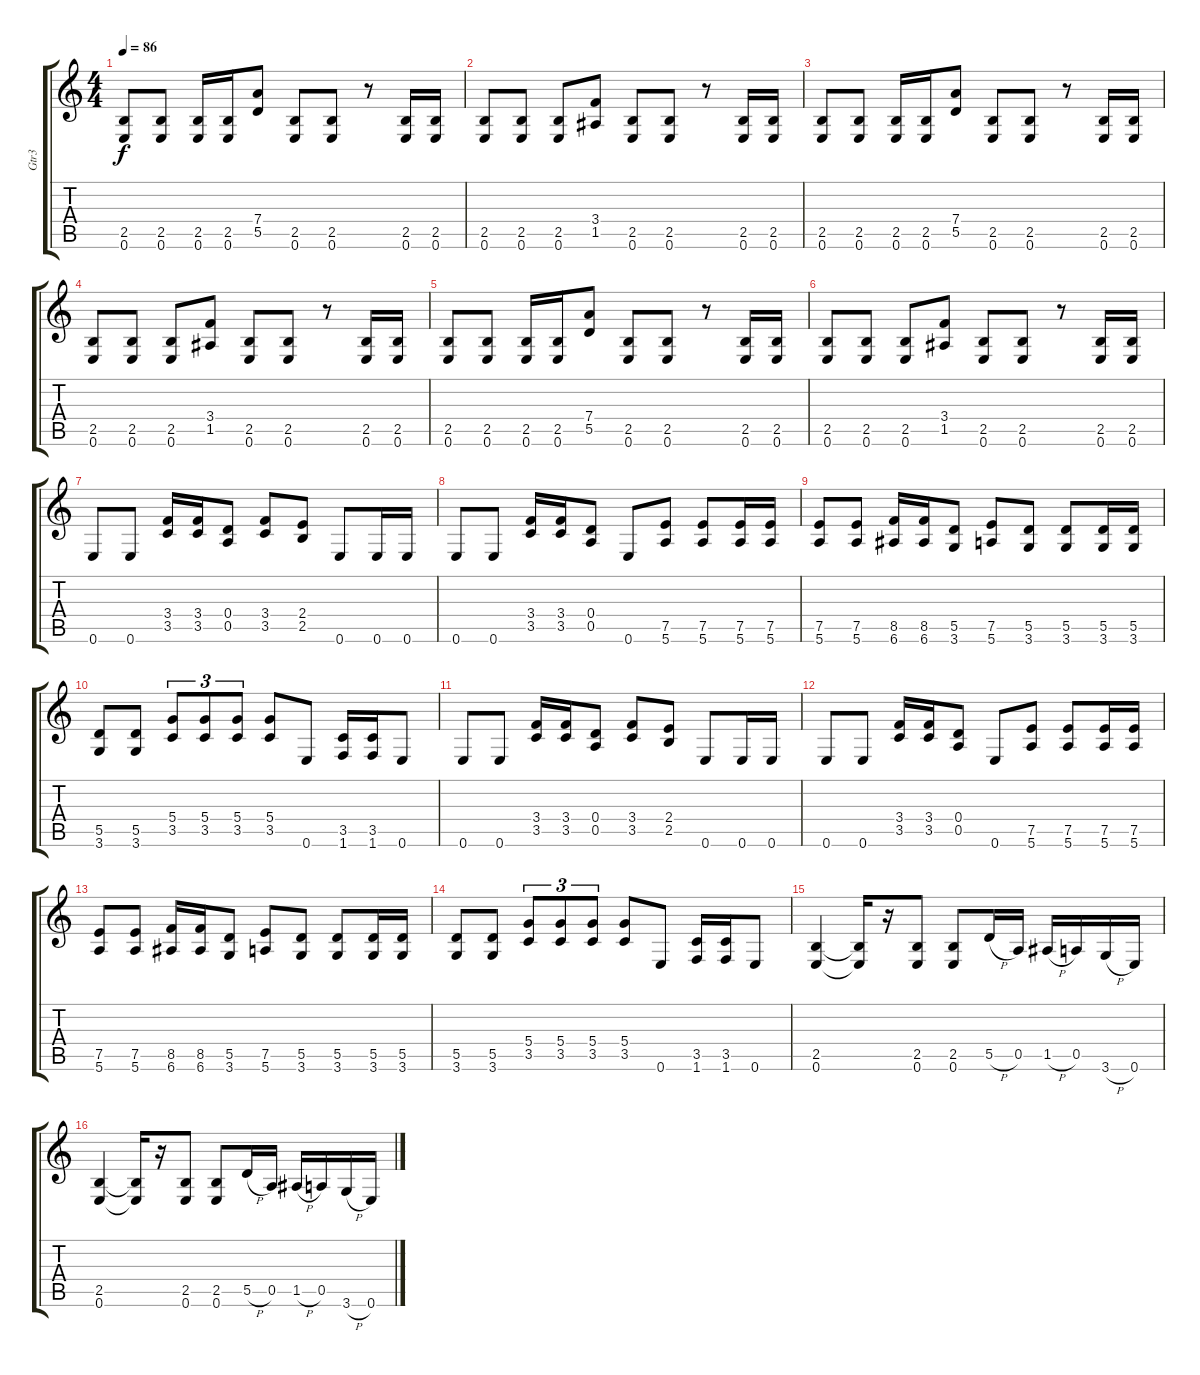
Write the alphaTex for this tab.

\track ("Gtr3" "Gtr3") {instrument distortionguitar}
\staff {score tabs}
\tuning (E4 B3 G3 D3 A2 E2) {hide}
\ts (4 4)
\tempo 86
\clef g2
\ks c
(2.5 0.6).8{dy f} (2.5 0.6).8 (2.5 0.6).16 (2.5 0.6).16 (7.4 5.5).8 (2.5 0.6).8 (2.5 0.6).8 r.8 (2.5 0.6).16 (2.5 0.6).16 |
(2.5 0.6).8 (2.5 0.6).8 (2.5 0.6).8 (3.4 1.5).8 (2.5 0.6).8 (2.5 0.6).8 r.8 (2.5 0.6).16 (2.5 0.6).16 |
(2.5 0.6).8 (2.5 0.6).8 (2.5 0.6).16 (2.5 0.6).16 (7.4 5.5).8 (2.5 0.6).8 (2.5 0.6).8 r.8 (2.5 0.6).16 (2.5 0.6).16 |
(2.5 0.6).8 (2.5 0.6).8 (2.5 0.6).8 (3.4 1.5).8 (2.5 0.6).8 (2.5 0.6).8 r.8 (2.5 0.6).16 (2.5 0.6).16 |
(2.5 0.6).8 (2.5 0.6).8 (2.5 0.6).16 (2.5 0.6).16 (7.4 5.5).8 (2.5 0.6).8 (2.5 0.6).8 r.8 (2.5 0.6).16 (2.5 0.6).16 |
(2.5 0.6).8 (2.5 0.6).8 (2.5 0.6).8 (3.4 1.5).8 (2.5 0.6).8 (2.5 0.6).8 r.8 (2.5 0.6).16 (2.5 0.6).16 |
0.6.8 0.6.8 (3.4 3.5).16 (3.4 3.5).16 (0.4 0.5).8 (3.4 3.5).8 (2.4 2.5).8 0.6.8 0.6.16 0.6.16 |
0.6.8 0.6.8 (3.4 3.5).16 (3.4 3.5).16 (0.4 0.5).8 0.6.8 (7.5 5.6).8 (7.5 5.6).8 (7.5 5.6).16 (7.5 5.6).16 |
(7.5 5.6).8 (7.5 5.6).8 (8.5 6.6).16 (8.5 6.6).16 (5.5 3.6).8 (7.5 5.6).8 (5.5 3.6).8 (5.5 3.6).8 (5.5 3.6).16 (5.5 3.6).16 |
(5.5 3.6).8 (5.5 3.6).8 (5.4 3.5).8{tu (3 2)} (5.4 3.5).8{tu (3 2)} (5.4 3.5).8{tu (3 2)} (5.4 3.5).8 0.6.8 (3.5 1.6).16 (3.5 1.6).16 0.6.8 |
0.6.8 0.6.8 (3.4 3.5).16 (3.4 3.5).16 (0.4 0.5).8 (3.4 3.5).8 (2.4 2.5).8 0.6.8 0.6.16 0.6.16 |
0.6.8 0.6.8 (3.4 3.5).16 (3.4 3.5).16 (0.4 0.5).8 0.6.8 (7.5 5.6).8 (7.5 5.6).8 (7.5 5.6).16 (7.5 5.6).16 |
(7.5 5.6).8 (7.5 5.6).8 (8.5 6.6).16 (8.5 6.6).16 (5.5 3.6).8 (7.5 5.6).8 (5.5 3.6).8 (5.5 3.6).8 (5.5 3.6).16 (5.5 3.6).16 |
(5.5 3.6).8 (5.5 3.6).8 (5.4 3.5).8{tu (3 2)} (5.4 3.5).8{tu (3 2)} (5.4 3.5).8{tu (3 2)} (5.4 3.5).8 0.6.8 (3.5 1.6).16 (3.5 1.6).16 0.6.8 |
(2.5 0.6).4 (2.5{t} 0.6{t}).16 r.16 (2.5 0.6).8 (2.5 0.6).8 5.5{h}.16 0.5.16 1.5{h}.16 0.5.16 3.6{h}.16 0.6.16 |
(2.5 0.6).4 (2.5{t} 0.6{t}).16 r.16 (2.5 0.6).8 (2.5 0.6).8 5.5{h}.16 0.5.16 1.5{h}.16 0.5.16 3.6{h}.16 0.6.16
